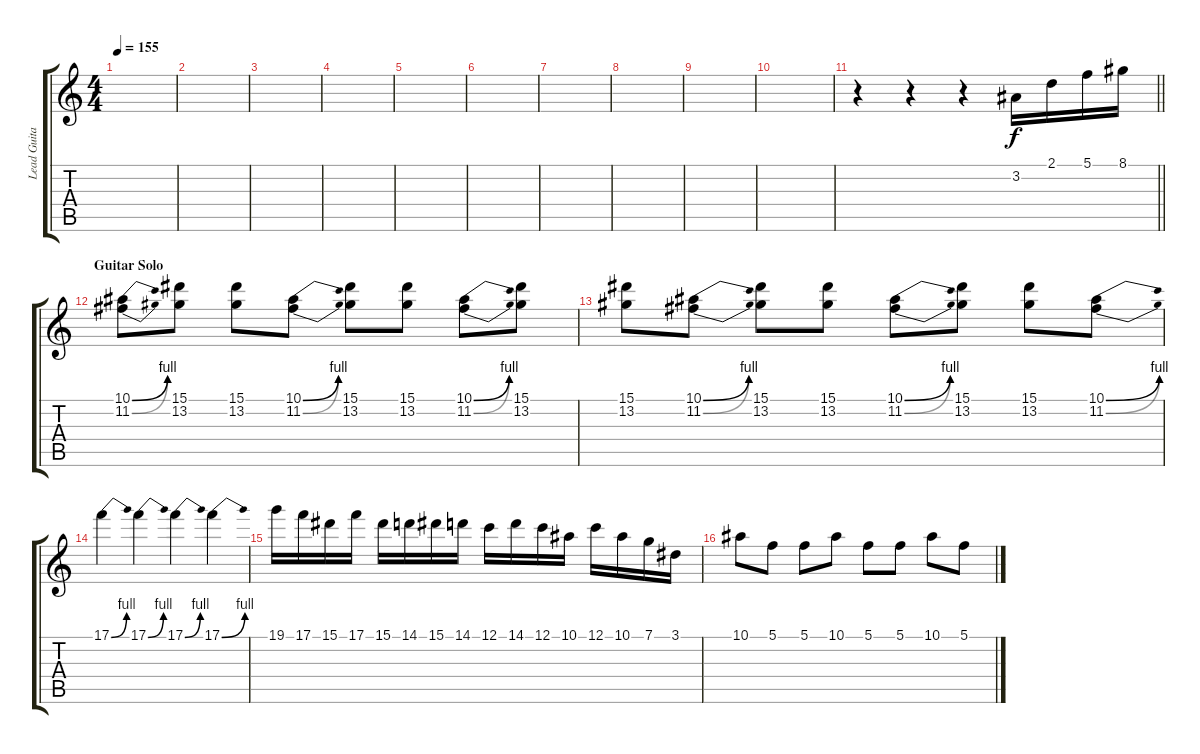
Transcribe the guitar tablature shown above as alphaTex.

\track ("Lead Guitar" "Lead Guita") {instrument distortionguitar}
\staff {score tabs}
\tuning (C4 G3 Eb3 Bb2 F2 C2) {hide}
\ts (4 4)
\tempo 155
\clef g2
\ks c
|
|
|
|
|
|
|
|
|
|
\barLineRight lightlight
r.4 r.4 r.4 3.2.16 2.1.16 5.1.16 8.1.16 |
\section ("" "Guitar Solo")
(10.1{be (bend 0 0 60 4)} 11.2{be (bend 0 0 60 4)}).8 (15.1 13.2).8 (15.1 13.2).8 (10.1{be (bend 0 0 60 4)} 11.2{be (bend 0 0 60 4)}).8 (15.1 13.2).8 (15.1 13.2).8 (10.1{be (bend 0 0 60 4)} 11.2{be (bend 0 0 60 4)}).8 (15.1 13.2).8 |
(15.1 13.2).8 (10.1{be (bend 0 0 60 4)} 11.2{be (bend 0 0 60 4)}).8 (15.1 13.2).8 (15.1 13.2).8 (10.1{be (bend 0 0 60 4)} 11.2{be (bend 0 0 60 4)}).8 (15.1 13.2).8 (15.1 13.2).8 (10.1{be (bend 0 0 60 4)} 11.2{be (bend 0 0 60 4)}).8 |
17.1{be (bend 0 0 60 4)}.4 17.1{be (bend 0 0 60 4)}.4 17.1{be (bend 0 0 60 4)}.4 17.1{be (bend 0 0 60 4)}.4 |
19.1.16 17.1.16 15.1.16 17.1.16 15.1.16 14.1.16 15.1.16 14.1.16 12.1.16 14.1.16 12.1.16 10.1.16 12.1.16 10.1.16 7.1.16 3.1.16 |
10.1.8 5.1.8 5.1.8 10.1.8 5.1.8 5.1.8 10.1.8 5.1.8
